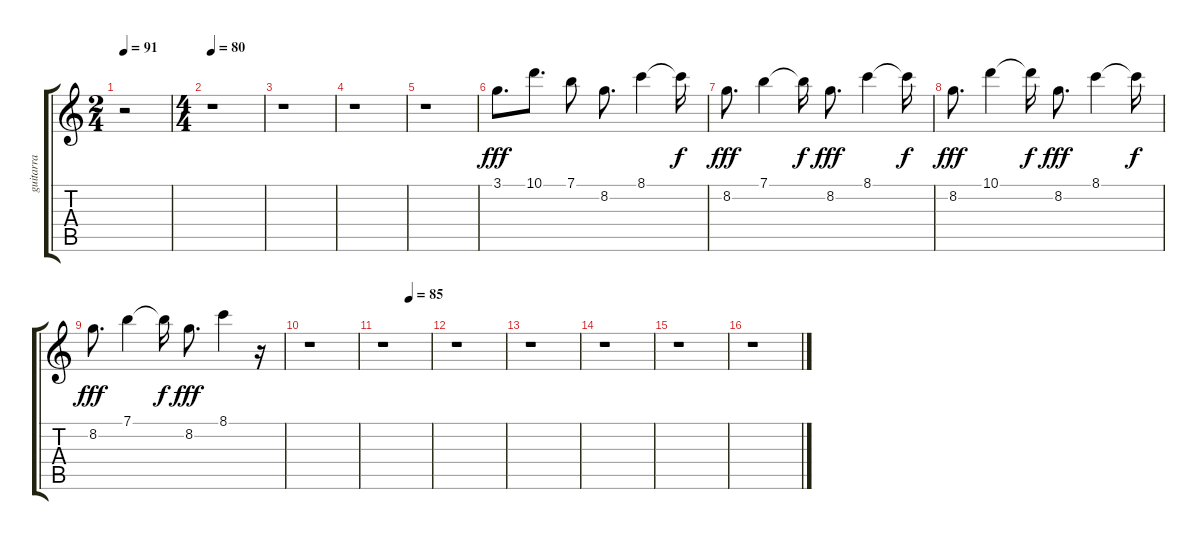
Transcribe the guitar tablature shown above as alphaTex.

\track ("guitarra" "guitarra") {instrument electricguitarjazz}
\staff {score tabs}
\tuning (E4 B3 G3 D3 A2 E2) {hide}
\ts (2 4)
\tempo 91
\clef g2
\ks c
r.2{dy f} |
\ts (4 4)
\tempo 80
r.1 |
r.1 |
r.1 |
r.1 |
3.1.8{d dy fff} 10.1.8{d} 7.1.8 8.2.8{d} 8.1.4 8.1{t}.16{dy f} |
8.2.8{d dy fff} 7.1.4 7.1{t}.16{dy f} 8.2.8{d dy fff} 8.1.4 8.1{t}.16{dy f} |
8.2.8{d dy fff} 10.1.4 10.1{t}.16{dy f} 8.2.8{d dy fff} 8.1.4 8.1{t}.16{dy f} |
8.2.8{d dy fff} 7.1.4 7.1{t}.16{dy f} 8.2.8{d dy fff} 8.1.4 r.16 |
r.1 |
\tempo (85 0.5625)
r.1 |
r.1 |
r.1 |
r.1 |
r.1 |
r.1
